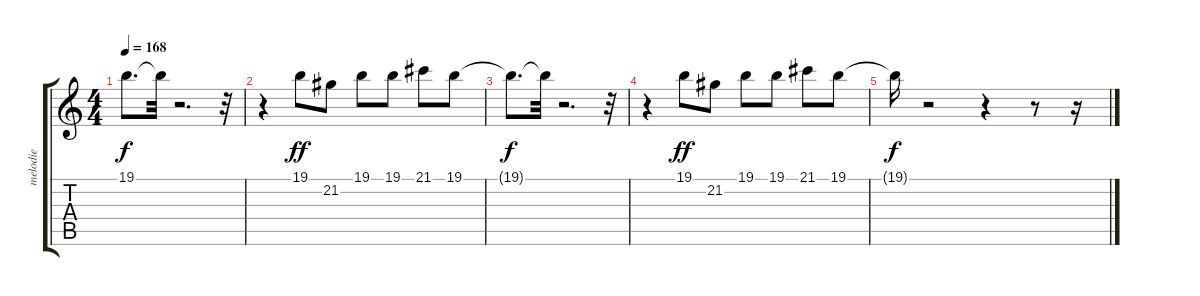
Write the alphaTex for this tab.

\track ("melodie" "melodie") {instrument panflute}
\staff {score tabs}
\tuning (E4 B3 G3 D3 A2 E2) {hide}
\ts (4 4)
\tempo 168
\clef g2
\ks c
19.1{t}.8{d dy f} 19.1{t}.32 r.2{d} r.32 |
r.4 19.1.8{dy ff} 21.2.8 19.1.8 19.1.8 21.1.8 19.1.8 |
19.1{t}.8{d dy f} 19.1{t}.32 r.2{d} r.32 |
r.4 19.1.8{dy ff} 21.2.8 19.1.8 19.1.8 21.1.8 19.1.8 |
19.1{t}.16{dy f} r.2 r.4 r.8 r.16
